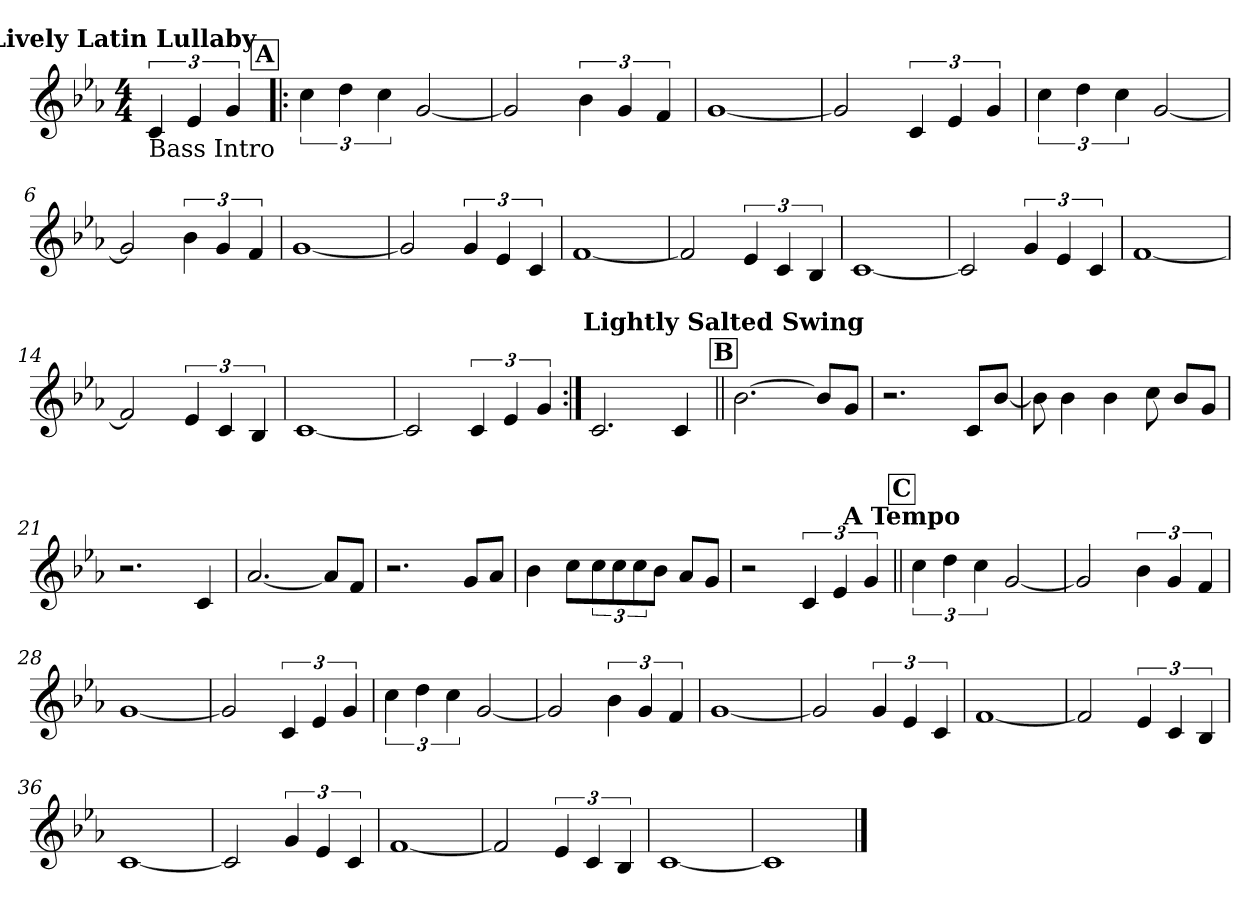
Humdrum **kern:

**kern
*part1
*staff1
*clefG2
*k[b-e-a-]
*E-:
*M4/4
!!LO:REH:place=s1:a:enc=none:fs=15:t=Lively Latin Lullaby
=
!LO:TX:b:t=Bass Intro
6c/
6e-/
6g/
!!LO:REH:place=s1:a:fs=15:t=A
=1!|:
6cc\
6dd\
6cc\
[2g/
=2
2g/]
6b-\
6g/
6f/
=3
[1g
=4
2g/]
6c/
6e-/
6g/
=5
6cc\
6dd\
6cc\
[2g/
!!LO:LB:g=z
=6
2g/]
6b-\
6g/
6f/
=7
[1g
=8
2g/]
6g/
6e-/
6c/
=9
[1f
=10
2f/]
6e-/
6c/
6B-/
=11
[1c
!!LO:LB:g=z
=12
2c/]
6g/
6e-/
6c/
=13
[1f
=14
2f/]
6e-/
6c/
6B-/
=15
[1c
=16
2c/]
6c/
6e-/
6g/
=17:|!
2.c/
4c/
!!LO:LB:g=z
!!LO:REH:place=s1:b:fs=15:t=B
!!LO:REH:place=s1:a:enc=none:fs=15:t=Lightly Salted Swing
=18||
[2.b-\
8b-/L]
8g/J
=19
2.r
8c/L
[8b-/J
=20
8b-\]
4b-\
4b-\
8cc\
8b-/L
8g/J
=21
2.r
4c/
=22
[2.a-/
8a-/L]
8f/J
=23
2.r
8g/L
8a-/J
!!LO:LB:g=z
=24
4b-\
8cc\L
12cc\
12cc\
12cc\
8b-\J
8a-/L
8g/J
=25
2r
6c/
6e-/
6g/
!!LO:LB:g=z
!!LO:REH:place=s1:a:enc=none:fs=15:t=A Tempo
!!LO:REH:place=s1:b:fs=15:t=C
=26||
6cc\
6dd\
6cc\
[2g/
=27
2g/]
6b-\
6g/
6f/
=28
[1g
=29
2g/]
6c/
6e-/
6g/
!!LO:LB:g=z
=30
6cc\
6dd\
6cc\
[2g/
=31
2g/]
6b-\
6g/
6f/
=32
[1g
=33
2g/]
6g/
6e-/
6c/
=34
[1f
=35
2f/]
6e-/
6c/
6B-/
!!LO:LB:g=z
=36
[1c
=37
2c/]
6g/
6e-/
6c/
=38
[1f
=39
2f/]
6e-/
6c/
6B-/
=40
[1c
=41
1c]
==
*-
